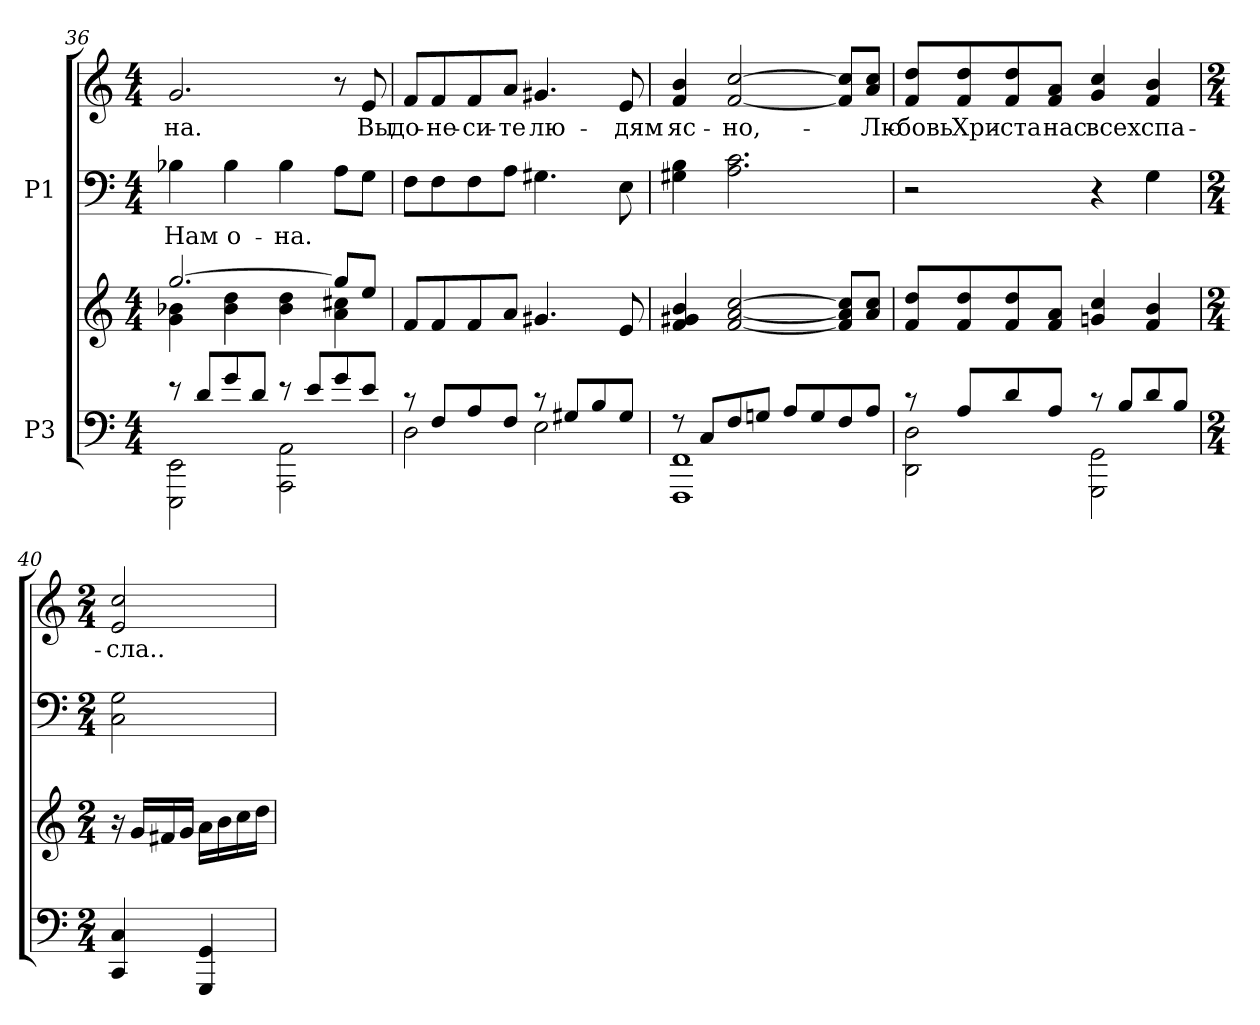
**kern	**kern	**kern	**text	**kern	**text
*part2	*part2	*part1	*part1	*part1	*part1
*staff4	*staff3	*staff2	*staff2	*staff1	*staff1
*I"P3	*	*I"P1	*	*	*
*clefF4	*clefG2	*clefF4	*	*clefG2	*
*k[]	*k[]	*k[]	*	*k[]	*
*C:	*C:	*C:	*	*C:	*
*M4/4	*M4/4	*M4/4	*	*M4/4	*
=36	=36	=36	=36	=36	=36
*^	*^	*	*	*	*
!	!	!	!	!	!LO:LY:b:color=#000000	!	!
!	!	!	!	!	!	!	!LO:LY:b:color=#000000
8r	2EEEi\ 2EEi	[>2.ggi/	4gi\ 4b-Xi	4B-Xi\	Нам	2.gi/	-на.
8di/L	.	.	.	.	.	.	.
!	!	!	!	!	!LO:LY:b:color=#000000	!	!
8gi/	.	.	4b-i\ 4ddi	4B-i\	о-	.	.
8di/J	.	.	.	.	.	.	.
!	!	!	!	!	!LO:LY:b:color=#000000	!	!
8r	2AAAi\ 2AAi	.	4b-i\ 4ddi	4B-i\	-на.	.	.
8ei/L	.	.	.	.	.	.	.
8gi/	.	8ggi/L]	4ai\ 4cc#Xi	8Ai\L	.	8r	.
!	!	!	!	!	!	!	!LO:LY:b:color=#000000
8ei/J	.	8eei/J	.	8Gi\J	.	8ei/	Вы
*	*	*v	*v	*	*	*	*
=37	=37	=37	=37	=37	=37	=37
!	!	!	!	!	!	!LO:LY:b:color=#000000
8r	2Di\	8fi/L	8Fi\L	.	8fi/L	до-
!	!	!	!	!	!	!LO:LY:b:color=#000000
8Fi/L	.	8fi/	8Fi\	.	8fi/	-не-
!	!	!	!	!	!	!LO:LY:b:color=#000000
8Ai/	.	8fi/	8Fi\	.	8fi/	-си-
!	!	!	!	!	!	!LO:LY:b:color=#000000
8Fi/J	.	8ai/J	8Ai\J	.	8ai/J	-те
!	!	!	!	!	!	!LO:LY:b:color=#000000
8r	2Ei\	4.g#Xi/	4.G#Xi\	.	4.g#Xi/	лю-
8G#Xi/L	.	.	.	.	.	.
8Bi/	.	.	.	.	.	.
!	!	!	!	!	!	!LO:LY:b:color=#000000
8G#i/J	.	8ei/	8Ei\	.	8ei/	-дям
=38	=38	=38	=38	=38	=38	=38
!	!	!	!	!	!	!LO:LY:b:color=#000000
8r	1FFFi 1FFi	4fi/ 4g#Xi 4bi	4G#Xi\ 4Bi	.	4fi/ 4bi	яс-
8Ci/L	.	.	.	.	.	.
!	!	!	!	!	!	!LO:LY:b:color=#000000
8Fi/	.	[<2fi/ [<2ai [>2cci	2.Ai\ 2.ci	.	[<2fi/ [>2cci	-но,-
8Gni/J	.	.	.	.	.	.
8Ai/L	.	.	.	.	.	.
8Gi/	.	.	.	.	.	.
8Fi/	.	8fi/] 8ai] 8cci]L	.	.	8fi/] 8cci]L	.
!	!	!	!	!	!	!LO:LY:b:color=#000000
8Ai/J	.	8ai/ 8cciJ	.	.	8ai/ 8cciJ	-Лю-
!!LO:PB:g=z
=39	=39	=39	=39	=39	=39	=39
!	!	!	!	!	!	!LO:LY:b:color=#000000
8r	2DDi\ 2Di	8fi/ 8ddiL	2r	.	8fi/ 8ddiL	-бовь
!	!	!	!	!	!	!LO:LY:b:color=#000000
8Ai/L	.	8fi/ 8ddi	.	.	8fi/ 8ddi	Хри-
!	!	!	!	!	!	!LO:LY:b:color=#000000
8di/	.	8fi/ 8ddi	.	.	8fi/ 8ddi	-ста
!	!	!	!	!	!	!LO:LY:b:color=#000000
8Ai/J	.	8fi/ 8aiJ	.	.	8fi/ 8aiJ	нас
!	!	!	!	!	!	!LO:LY:b:color=#000000
8r	2GGGi\ 2GGi	4gni/ 4cci	4r	.	4gi/ 4cci	всех
8Bi/L	.	.	.	.	.	.
!	!	!	!	!	!	!LO:LY:b:color=#000000
8di/	.	4fi/ 4bi	4Gi\	.	4fi/ 4bi	спа-
8Bi/J	.	.	.	.	.	.
*v	*v	*	*	*	*	*
=40	=40	=40	=40	=40	=40
*M2/4	*M2/4	*M2/4	*	*M2/4	*
!	!	!	!	!	!LO:LY:b:color=#000000
4CCi/ 4Ci	16r	2Ci\ 2Gi	.	2ei/ 2cci	-сла..
.	16gi/LL	.	.	.	.
.	16f#Xi/	.	.	.	.
.	16gi/JJ	.	.	.	.
4GGGi/ 4GGi	16ai\LL	.	.	.	.
.	16bi\	.	.	.	.
.	16cci\	.	.	.	.
.	16ddi\JJ	.	.	.	.
=	=	=	=	=	=
*-	*-	*-	*-	*-	*-
